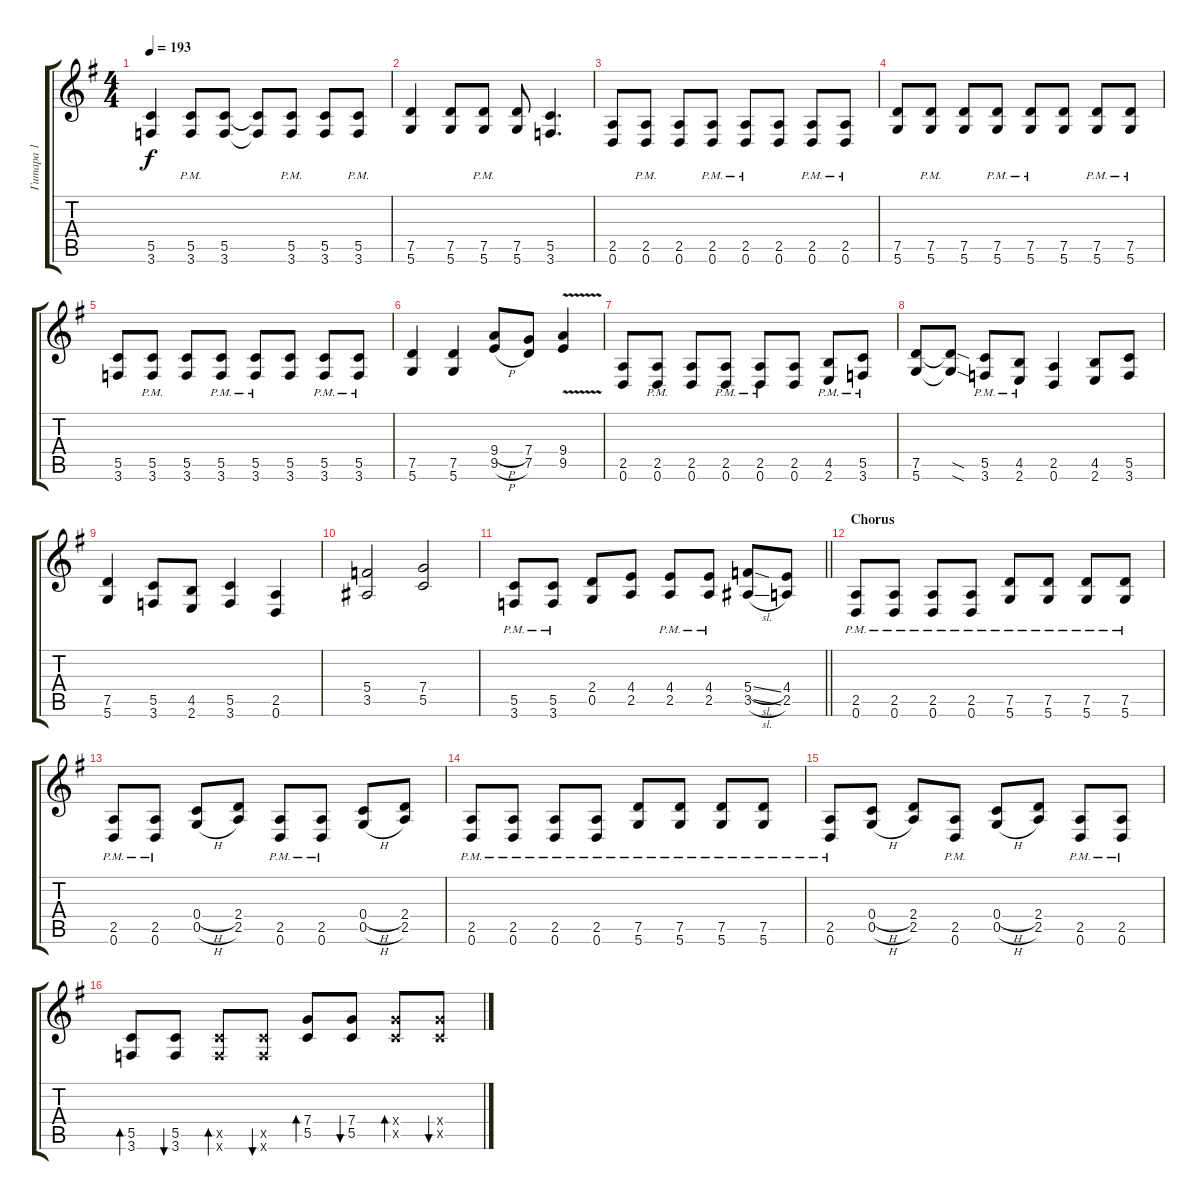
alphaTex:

\track ("Гитара 1" "Гитара 1") {instrument distortionguitar}
\staff {score tabs}
\tuning (D4 A3 F3 C3 G2 D2) {hide}
\ts (4 4)
\tempo 193
\clef g2
\ks eminor
(5.5 3.6).4{dy f} (5.5{pm} 3.6{pm}).8 (5.5 3.6).8 (5.5{t} 3.6{t}).8 (5.5{pm} 3.6{pm}).8 (5.5 3.6).8 (5.5{pm} 3.6{pm}).8 |
(7.5 5.6).4 (7.5 5.6).8 (7.5{pm} 5.6{pm}).8 (7.5 5.6).8 (5.5 3.6).4{d} |
(2.5 0.6).8 (2.5{pm} 0.6{pm}).8 (2.5 0.6).8 (2.5{pm} 0.6{pm}).8 (2.5{pm} 0.6{pm}).8 (2.5 0.6).8 (2.5{pm} 0.6{pm}).8 (2.5{pm} 0.6{pm}).8 |
(7.5 5.6).8 (7.5{pm} 5.6{pm}).8 (7.5 5.6).8 (7.5{pm} 5.6{pm}).8 (7.5{pm} 5.6{pm}).8 (7.5 5.6).8 (7.5{pm} 5.6{pm}).8 (7.5{pm} 5.6{pm}).8 |
(5.5 3.6).8 (5.5{pm} 3.6{pm}).8 (5.5 3.6).8 (5.5{pm} 3.6{pm}).8 (5.5{pm} 3.6{pm}).8 (5.5 3.6).8 (5.5{pm} 3.6{pm}).8 (5.5{pm} 3.6{pm}).8 |
(7.5 5.6).4 (7.5 5.6).4 (9.4{h} 9.5{h}).8 (7.4 7.5).8 (9.4{v} 9.5{v}).4 |
(2.5 0.6).8 (2.5{pm} 0.6{pm}).8 (2.5 0.6).8 (2.5{pm} 0.6{pm}).8 (2.5{pm} 0.6{pm}).8 (2.5 0.6).8 (4.5{pm} 2.6{pm}).8 (5.5{pm} 3.6{pm}).8 |
(7.5 5.6).8 (7.5{sod t} 5.6{sod t}).8 (5.5{pm} 3.6{pm}).8 (4.5{pm} 2.6{pm}).8 (2.5 0.6).4 (4.5 2.6).8 (5.5 3.6).8 |
(7.5 5.6).4 (5.5 3.6).8 (4.5 2.6).8 (5.5 3.6).4 (2.5 0.6).4 |
(5.4 3.5).2 (7.4 5.5).2 |
\barLineRight lightlight
(5.5{pm} 3.6{pm}).8 (5.5{pm} 3.6{pm}).8 (2.4 0.5).8 (4.4 2.5).8 (4.4{pm} 2.5{pm}).8 (4.4{pm} 2.5{pm}).8 (5.4{sl} 3.5{sl}).8 (4.4 2.5).8 |
\section ("" "Chorus")
(2.5{pm} 0.6{pm}).8 (2.5{pm} 0.6{pm}).8 (2.5{pm} 0.6{pm}).8 (2.5{pm} 0.6{pm}).8 (7.5{pm} 5.6{pm}).8 (7.5{pm} 5.6{pm}).8 (7.5{pm} 5.6{pm}).8 (7.5{pm} 5.6{pm}).8 |
(2.5{pm} 0.6{pm}).8 (2.5{pm} 0.6{pm}).8 (0.4{h} 0.5{h}).8 (2.4 2.5).8 (2.5{pm} 0.6{pm}).8 (2.5{pm} 0.6{pm}).8 (0.4{h} 0.5{h}).8 (2.4 2.5).8 |
(2.5{pm} 0.6{pm}).8 (2.5{pm} 0.6{pm}).8 (2.5{pm} 0.6{pm}).8 (2.5{pm} 0.6{pm}).8 (7.5{pm} 5.6{pm}).8 (7.5{pm} 5.6{pm}).8 (7.5{pm} 5.6{pm}).8 (7.5{pm} 5.6{pm}).8 |
(2.5{pm} 0.6{pm}).8 (0.4{h} 0.5{h}).8 (2.4 2.5).8 (2.5{pm} 0.6{pm}).8 (0.4{h} 0.5{h}).8 (2.4 2.5).8 (2.5{pm} 0.6{pm}).8 (2.5{pm} 0.6{pm}).8 |
(5.5 3.6).8{bd 60} (5.5 3.6).8{bu 60} (5.5{x} 3.6{x}).8{bd 60} (5.5{x} 3.6{x}).8{bu 60} (7.4 5.5).8{bd 60} (7.4 5.5).8{bu 60} (7.4{x} 5.5{x}).8{bd 60} (7.4{x} 5.5{x}).8{bu 60}
